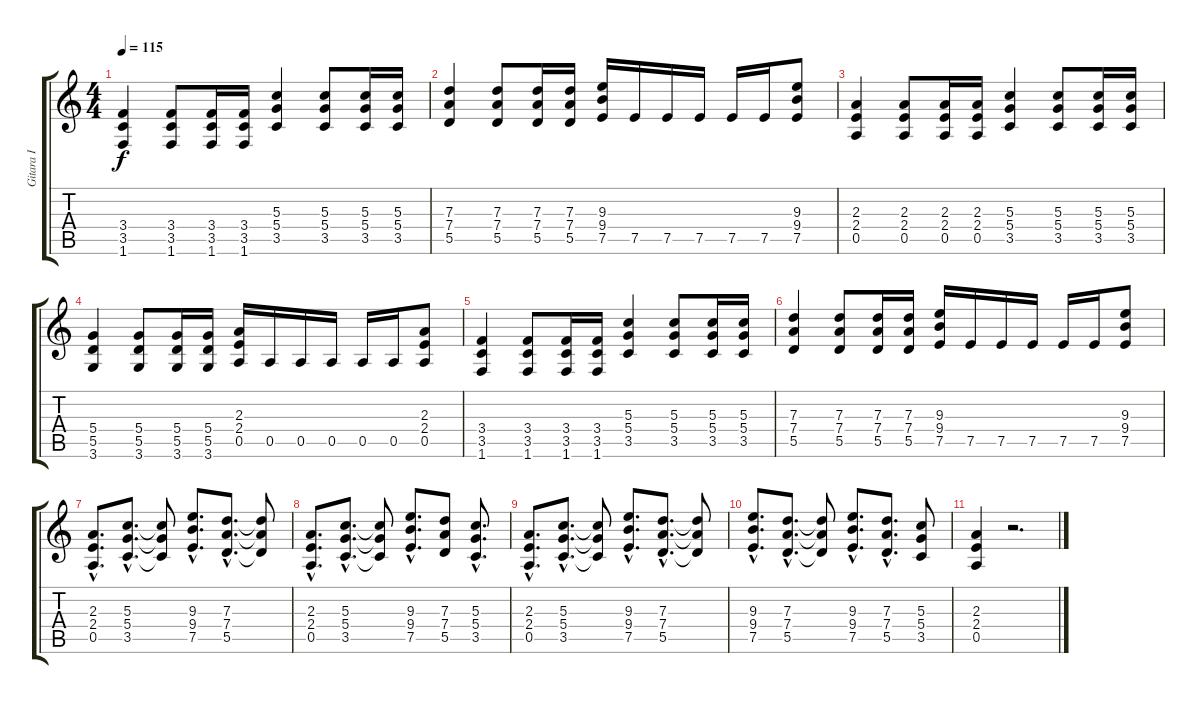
\track ("Gitara I" "Gitara I") {instrument distortionguitar}
\staff {score tabs}
\tuning (E4 B3 G3 D3 A2 E2) {hide}
\ts (4 4)
\tempo 115
\clef g2
\ks c
(3.4 3.5 1.6).4{dy f} (3.4 3.5 1.6).8 (3.4 3.5 1.6).16 (3.4 3.5 1.6).16 (5.3 5.4 3.5).4 (5.3 5.4 3.5).8 (5.3 5.4 3.5).16 (5.3 5.4 3.5).16 |
(7.3 7.4 5.5).4 (7.3 7.4 5.5).8 (7.3 7.4 5.5).16 (7.3 7.4 5.5).16 (9.3 9.4 7.5).16 7.5.16 7.5.16 7.5.16 7.5.16 7.5.16 (9.3 9.4 7.5).8 |
(2.3 2.4 0.5).4 (2.3 2.4 0.5).8 (2.3 2.4 0.5).16 (2.3 2.4 0.5).16 (5.3 5.4 3.5).4 (5.3 5.4 3.5).8 (5.3 5.4 3.5).16 (5.3 5.4 3.5).16 |
(5.4 5.5 3.6).4 (5.4 5.5 3.6).8 (5.4 5.5 3.6).16 (5.4 5.5 3.6).16 (2.3 2.4 0.5).16 0.5.16 0.5.16 0.5.16 0.5.16 0.5.16 (2.3 2.4 0.5).8 |
(3.4 3.5 1.6).4 (3.4 3.5 1.6).8 (3.4 3.5 1.6).16 (3.4 3.5 1.6).16 (5.3 5.4 3.5).4 (5.3 5.4 3.5).8 (5.3 5.4 3.5).16 (5.3 5.4 3.5).16 |
(7.3 7.4 5.5).4 (7.3 7.4 5.5).8 (7.3 7.4 5.5).16 (7.3 7.4 5.5).16 (9.3 9.4 7.5).16 7.5.16 7.5.16 7.5.16 7.5.16 7.5.16 (9.3 9.4 7.5).8 |
(2.3{hac} 2.4{hac} 0.5{hac}).8{d} (5.3{hac} 5.4{hac} 3.5{hac}).8{d} (5.3{t} 5.4{t} 3.5{t}).8 (9.3{hac} 9.4{hac} 7.5{hac}).8{d} (7.3{hac} 7.4{hac} 5.5{hac}).8{d} (7.3{t} 7.4{t} 5.5{t}).8 |
(2.3{hac} 2.4{hac} 0.5{hac}).8{d} (5.3{hac} 5.4{hac} 3.5{hac}).8{d} (5.3{t} 5.4{t} 3.5{t}).8 (9.3{hac} 9.4{hac} 7.5{hac}).8{d} (7.3 7.4 5.5).8 (5.3{hac} 5.4{hac} 3.5{hac}).8{d} |
(2.3{hac} 2.4{hac} 0.5{hac}).8{d} (5.3{hac} 5.4{hac} 3.5{hac}).8{d} (5.3{t} 5.4{t} 3.5{t}).8 (9.3{hac} 9.4{hac} 7.5{hac}).8{d} (7.3{hac} 7.4{hac} 5.5{hac}).8{d} (7.3{t} 7.4{t} 5.5{t}).8 |
(9.3{hac} 9.4{hac} 7.5{hac}).8{d} (7.3{hac} 7.4{hac} 5.5{hac}).8{d} (7.3{t} 7.4{t} 5.5{t}).8 (9.3{hac} 9.4{hac} 7.5{hac}).8{d} (7.3{hac} 7.4{hac} 5.5{hac}).8{d} (5.3 5.4 3.5).8 |
(2.3 2.4 0.5).4 r.2{d}
